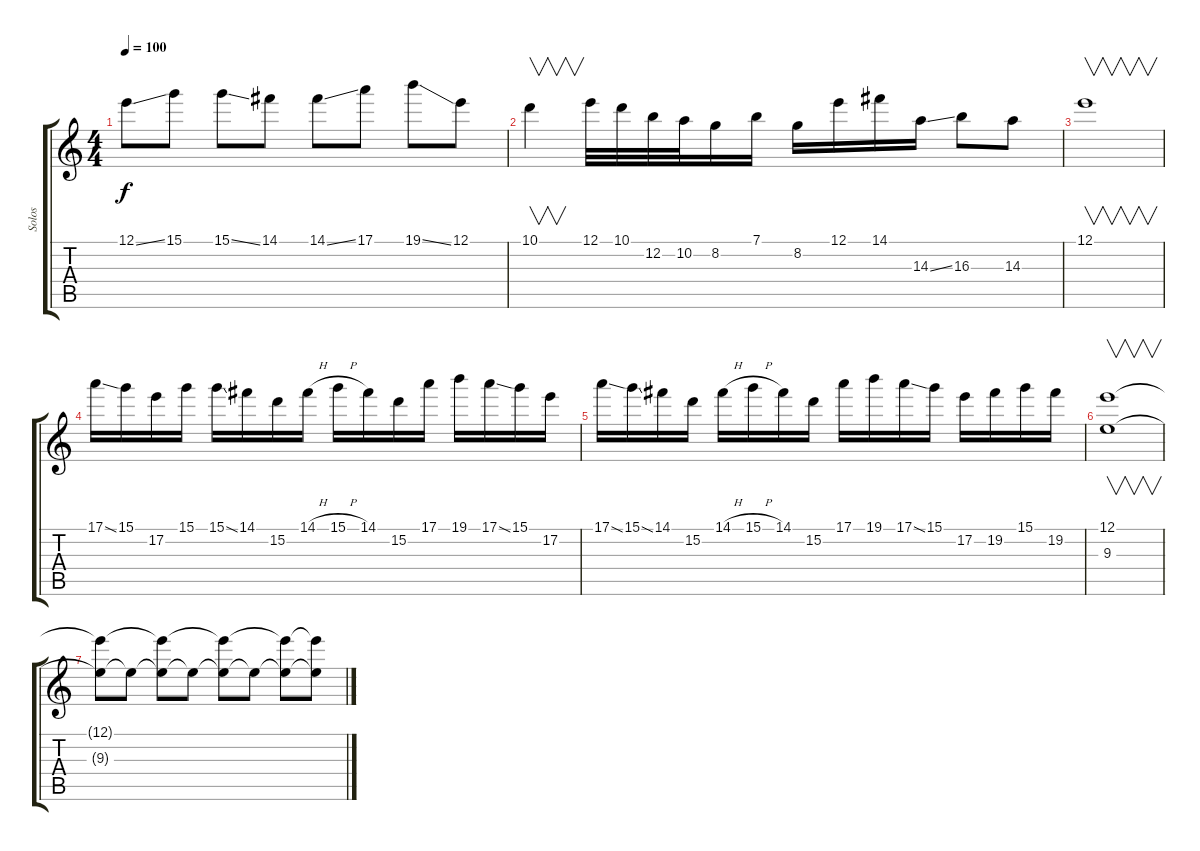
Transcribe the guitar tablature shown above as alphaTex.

\track ("Solos" "Solos") {instrument overdrivenguitar}
\staff {score tabs}
\tuning (E4 B3 G3 D3 A2 E2) {hide}
\ts (4 4)
\tempo 100
\clef g2
\ks c
12.1{ss}.8{dy f} 15.1.8 15.1{ss}.8 14.1.8 14.1{ss}.8 17.1.8 19.1{ss}.8 12.1.8 |
10.1.4{v} 12.1.32 10.1.32 12.2.32 10.2.32 8.2.16 7.1.16 8.2.16 12.1.16 14.1.16 14.3{ss}.16 16.3.8 14.3.8 |
12.1.1{v} |
17.1{ss}.16 15.1.16 17.2.16 15.1.16 15.1{ss}.16 14.1.16 15.2.16 14.1{h}.16 15.1{h}.16 14.1.16 15.2.16 17.1.16 19.1.16 17.1{ss}.16 15.1.16 17.2.16 |
17.1{ss}.16 15.1{ss}.16 14.1.16 15.2.16 14.1{h}.16 15.1{h}.16 14.1.16 15.2.16 17.1.16 19.1.16 17.1{ss}.16 15.1.16 17.2.16 19.2.16 15.1.16 19.2.16 |
(12.1 9.3).1{v} |
(12.1{t} 9.3{t}).8{volume 11} 9.3{t}.8 (12.1{t} 9.3{t}).8{volume 7} 9.3{t}.8 (12.1{t} 9.3{t}).8{volume 5} 9.3{t}.8 (12.1{t} 9.3{t}).8{volume 3} (12.1{t} 9.3{t}).8
